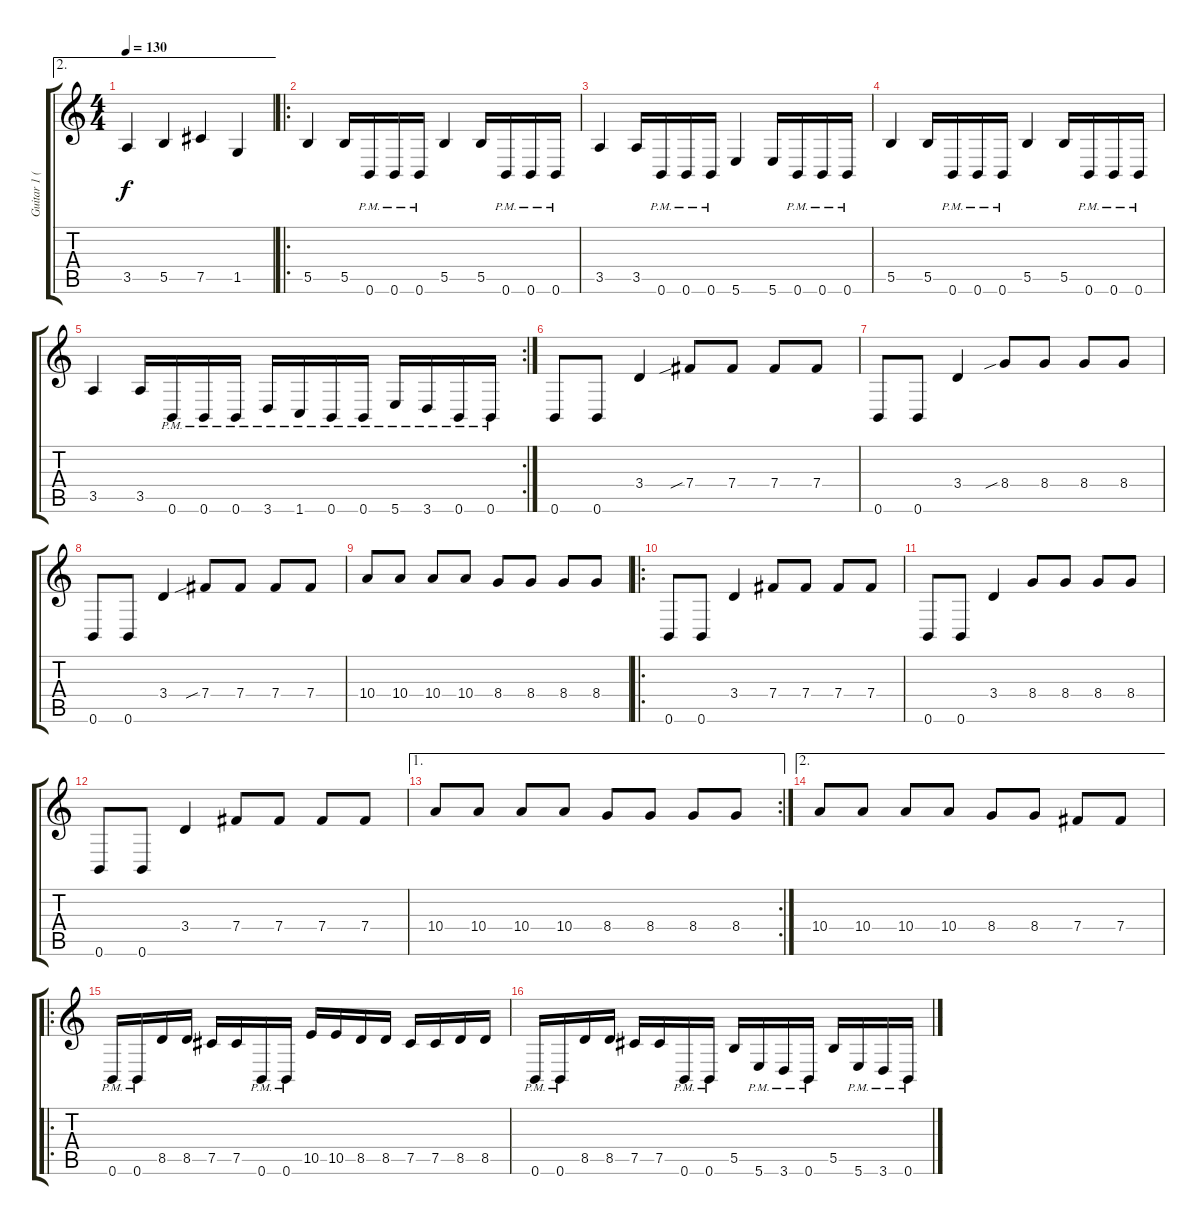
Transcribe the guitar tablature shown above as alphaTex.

\track ("Guitar 1 (Lead)" "Guitar 1 (") {instrument distortionguitar}
\staff {score tabs}
\tuning (Db4 Ab3 E3 B2 Gb2 B1) {hide}
\ae 2
\ts (4 4)
\tempo 130
\clef g2
\ks c
3.5.4{dy f} 5.5.4 7.5.4 1.5.4 |
\ro
5.5.4 5.5.16 0.6{pm}.16 0.6{pm}.16 0.6{pm}.16 5.5.4 5.5.16 0.6{pm}.16 0.6{pm}.16 0.6{pm}.16 |
3.5.4 3.5.16 0.6{pm}.16 0.6{pm}.16 0.6{pm}.16 5.6.4 5.6.16 0.6{pm}.16 0.6{pm}.16 0.6{pm}.16 |
5.5.4 5.5.16 0.6{pm}.16 0.6{pm}.16 0.6{pm}.16 5.5.4 5.5.16 0.6{pm}.16 0.6{pm}.16 0.6{pm}.16 |
\rc 2
3.5.4 3.5.16 0.6{pm}.16 0.6{pm}.16 0.6{pm}.16 3.6{pm}.16 1.6{pm}.16 0.6{pm}.16 0.6{pm}.16 5.6{pm}.16 3.6{pm}.16 0.6{pm}.16 0.6{pm}.16 |
0.6.8 0.6.8 3.4.4 7.4{sib}.8 7.4.8 7.4.8 7.4.8 |
0.6.8 0.6.8 3.4.4 8.4{sib}.8 8.4.8 8.4.8 8.4.8 |
0.6.8 0.6.8 3.4.4 7.4{sib}.8 7.4.8 7.4.8 7.4.8 |
10.4.8 10.4.8 10.4.8 10.4.8 8.4.8 8.4.8 8.4.8 8.4.8 |
\ro
0.6.8 0.6.8 3.4.4 7.4.8 7.4.8 7.4.8 7.4.8 |
0.6.8 0.6.8 3.4.4 8.4.8 8.4.8 8.4.8 8.4.8 |
0.6.8 0.6.8 3.4.4 7.4.8 7.4.8 7.4.8 7.4.8 |
\ae 1
\rc 2
10.4.8 10.4.8 10.4.8 10.4.8 8.4.8 8.4.8 8.4.8 8.4.8 |
\ae 2
10.4.8 10.4.8 10.4.8 10.4.8 8.4.8 8.4.8 7.4.8 7.4.8 |
\ro
0.6{pm}.16 0.6{pm}.16 8.5.16 8.5.16 7.5.16 7.5.16 0.6{pm}.16 0.6{pm}.16 10.5.16 10.5.16 8.5.16 8.5.16 7.5.16 7.5.16 8.5.16 8.5.16 |
0.6{pm}.16 0.6{pm}.16 8.5.16 8.5.16 7.5.16 7.5.16 0.6{pm}.16 0.6{pm}.16 5.5.16 5.6{pm}.16 3.6{pm}.16 0.6{pm}.16 5.5.16 5.6{pm}.16 3.6{pm}.16 0.6{pm}.16
